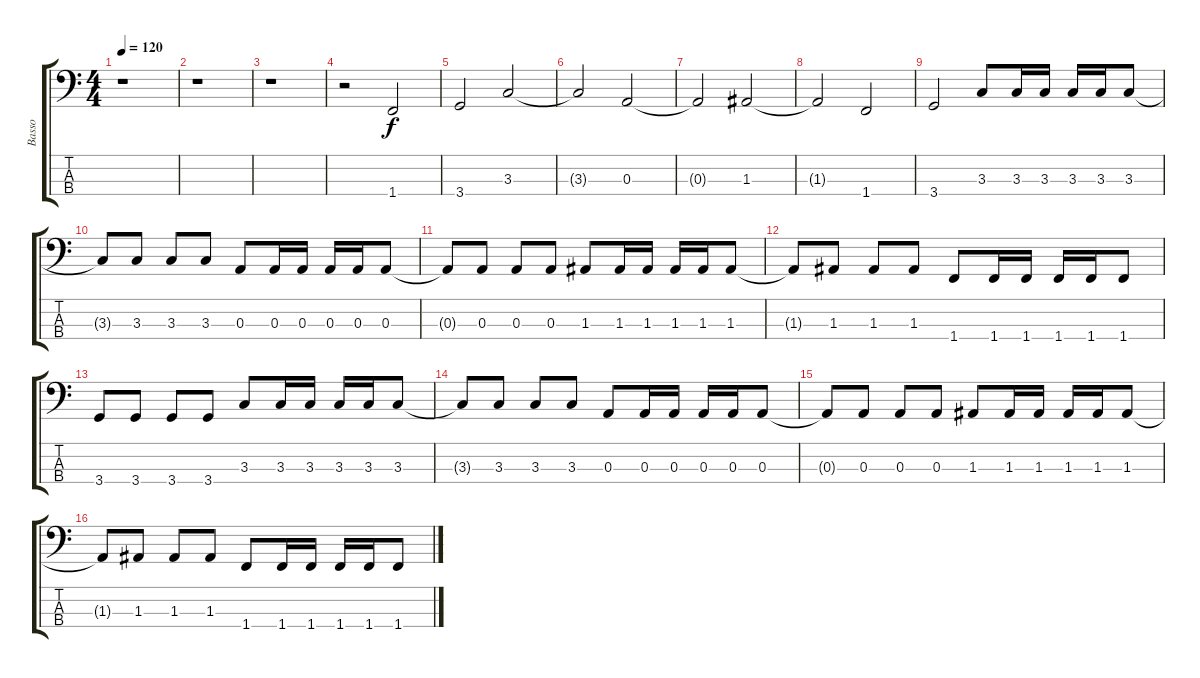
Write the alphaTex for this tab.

\track ("Basso" "Basso") {instrument electricbasspick}
\staff {score tabs}
\tuning (G2 D2 A1 E1) {hide}
\ts (4 4)
\tempo 120
\clef f4
\ks c
r.1{dy f instrument electricbasspick} |
r.1 |
r.1 |
r.2 1.4.2{balance 6} |
3.4.2 3.3.2 |
3.3{t}.2 0.3.2 |
0.3{t}.2 1.3.2 |
1.3{t}.2 1.4.2 |
3.4.2 3.3.8 3.3.16 3.3.16 3.3.16 3.3.16 3.3.8 |
3.3{t}.8 3.3.8 3.3.8 3.3.8 0.3.8 0.3.16 0.3.16 0.3.16 0.3.16 0.3.8 |
0.3{t}.8 0.3.8 0.3.8 0.3.8 1.3.8 1.3.16 1.3.16 1.3.16 1.3.16 1.3.8 |
1.3{t}.8 1.3.8 1.3.8 1.3.8 1.4.8 1.4.16 1.4.16 1.4.16 1.4.16 1.4.8 |
3.4.8 3.4.8 3.4.8 3.4.8 3.3.8 3.3.16 3.3.16 3.3.16 3.3.16 3.3.8 |
3.3{t}.8 3.3.8 3.3.8 3.3.8 0.3.8 0.3.16 0.3.16 0.3.16 0.3.16 0.3.8 |
0.3{t}.8 0.3.8 0.3.8 0.3.8 1.3.8 1.3.16 1.3.16 1.3.16 1.3.16 1.3.8 |
1.3{t}.8 1.3.8 1.3.8 1.3.8 1.4.8 1.4.16 1.4.16 1.4.16 1.4.16 1.4.8
